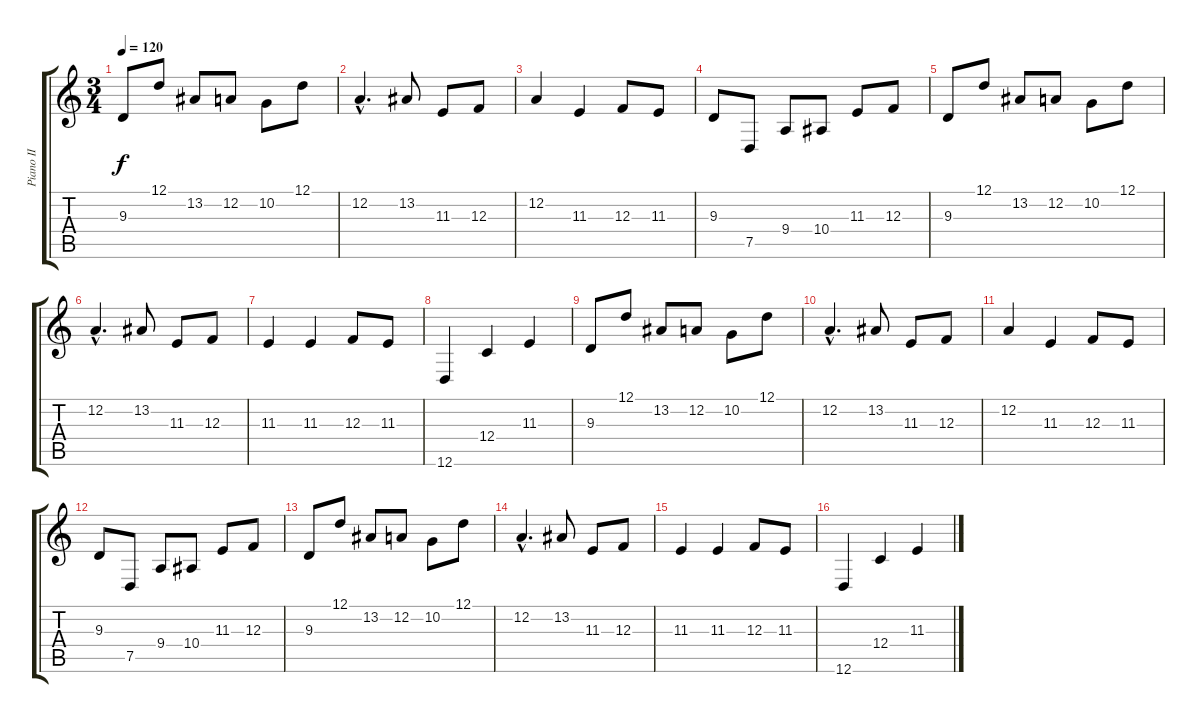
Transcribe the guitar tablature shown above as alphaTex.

\track ("Piano II" "Piano II") {instrument acousticgrandpiano}
\staff {score tabs}
\tuning (D4 A3 F3 C3 G2 D2) {hide}
\ts (3 4)
\tempo 120
\clef g2
\ks c
9.3.8{dy f} 12.1.8 13.2.8 12.2.8 10.2.8 12.1.8 |
12.2{hac}.4{d} 13.2.8 11.3.8 12.3.8 |
12.2.4 11.3.4 12.3.8 11.3.8 |
9.3.8 7.5.8 9.4.8 10.4.8 11.3.8 12.3.8 |
9.3.8 12.1.8 13.2.8 12.2.8 10.2.8 12.1.8 |
12.2{hac}.4{d} 13.2.8 11.3.8 12.3.8 |
11.3.4 11.3.4 12.3.8 11.3.8 |
12.6.4 12.4.4 11.3.4 |
9.3.8 12.1.8 13.2.8 12.2.8 10.2.8 12.1.8 |
12.2{hac}.4{d} 13.2.8 11.3.8 12.3.8 |
12.2.4 11.3.4 12.3.8 11.3.8 |
9.3.8 7.5.8 9.4.8 10.4.8 11.3.8 12.3.8 |
9.3.8 12.1.8 13.2.8 12.2.8 10.2.8 12.1.8 |
12.2{hac}.4{d} 13.2.8 11.3.8 12.3.8 |
11.3.4 11.3.4 12.3.8 11.3.8 |
12.6.4 12.4.4 11.3.4
